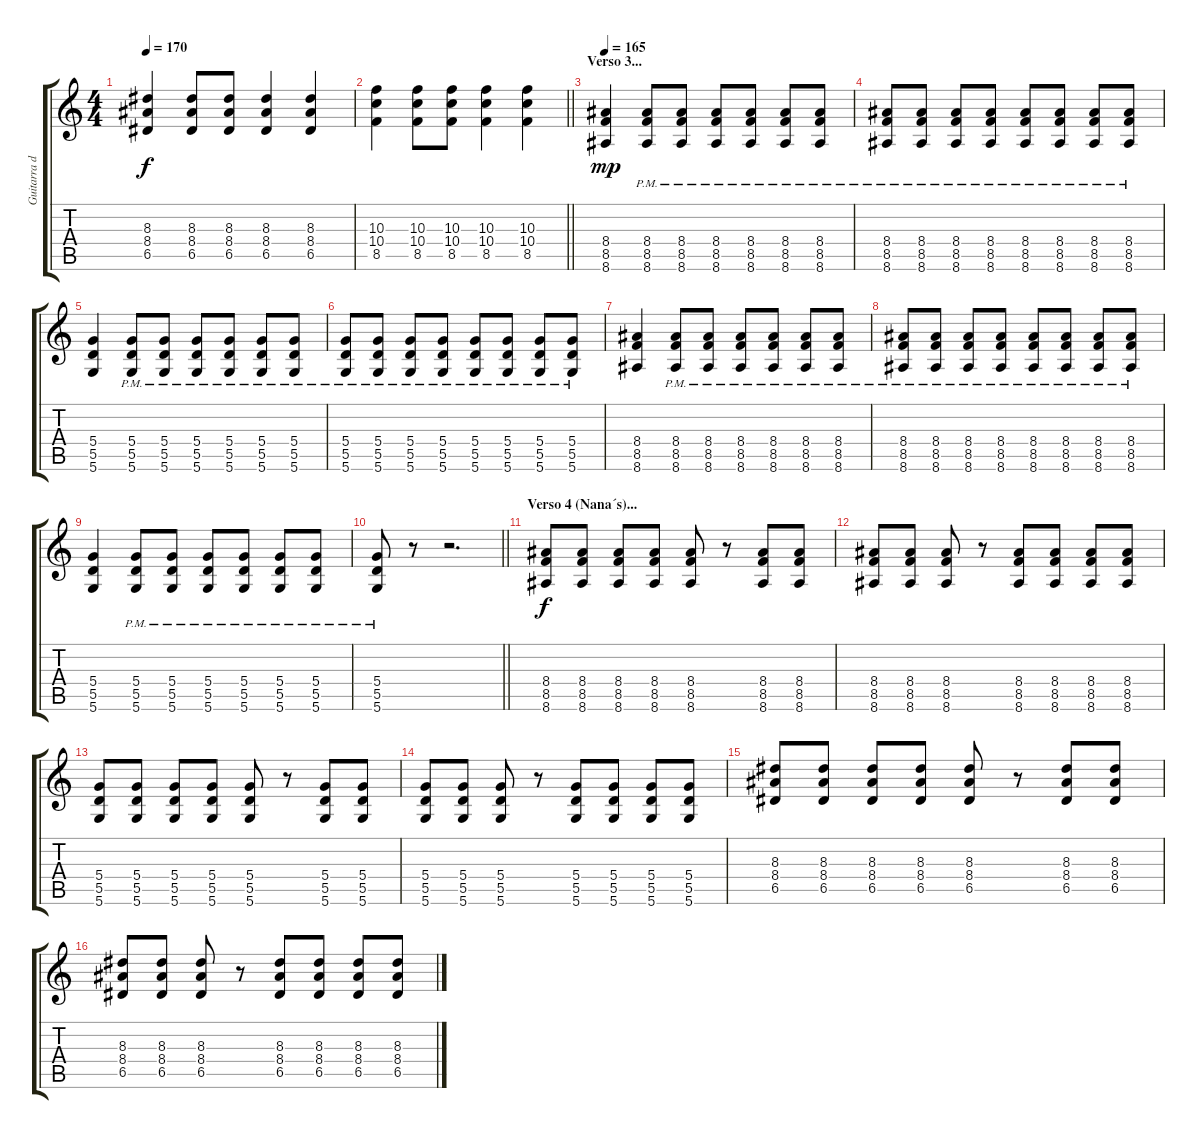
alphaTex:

\track ("Guitarra de Acompañamiento" "Guitarra d") {instrument distortionguitar}
\staff {score tabs}
\tuning (E4 B3 G3 D3 A2 D2) {hide}
\ts (4 4)
\tempo 170
\clef g2
\ks c
(8.3 8.4 6.5).4{dy f} (8.3 8.4 6.5).8 (8.3 8.4 6.5).8 (8.3 8.4 6.5).4 (8.3 8.4 6.5).4 |
\barLineRight lightlight
(10.3 10.4 8.5).4 (10.3 10.4 8.5).8 (10.3 10.4 8.5).8 (10.3 10.4 8.5).4 (10.3 10.4 8.5).4 |
\section ("" "Verso 3...")
\tempo 165
(8.4 8.5 8.6).4{dy mp} (8.4{pm} 8.5{pm} 8.6{pm}).8 (8.4{pm} 8.5{pm} 8.6{pm}).8 (8.4{pm} 8.5{pm} 8.6{pm}).8 (8.4{pm} 8.5{pm} 8.6{pm}).8 (8.4{pm} 8.5{pm} 8.6{pm}).8 (8.4{pm} 8.5{pm} 8.6{pm}).8 |
(8.4{pm} 8.5{pm} 8.6{pm}).8 (8.4{pm} 8.5{pm} 8.6{pm}).8 (8.4{pm} 8.5{pm} 8.6{pm}).8 (8.4{pm} 8.5{pm} 8.6{pm}).8 (8.4{pm} 8.5{pm} 8.6{pm}).8 (8.4{pm} 8.5{pm} 8.6{pm}).8 (8.4{pm} 8.5{pm} 8.6{pm}).8 (8.4{pm} 8.5{pm} 8.6{pm}).8 |
(5.4 5.5 5.6).4 (5.4{pm} 5.5{pm} 5.6{pm}).8 (5.4{pm} 5.5{pm} 5.6{pm}).8 (5.4{pm} 5.5{pm} 5.6{pm}).8 (5.4{pm} 5.5{pm} 5.6{pm}).8 (5.4{pm} 5.5{pm} 5.6{pm}).8 (5.4{pm} 5.5{pm} 5.6{pm}).8 |
(5.4{pm} 5.5{pm} 5.6{pm}).8 (5.4{pm} 5.5{pm} 5.6{pm}).8 (5.4{pm} 5.5{pm} 5.6{pm}).8 (5.4{pm} 5.5{pm} 5.6{pm}).8 (5.4{pm} 5.5{pm} 5.6{pm}).8 (5.4{pm} 5.5{pm} 5.6{pm}).8 (5.4{pm} 5.5{pm} 5.6{pm}).8 (5.4{pm} 5.5{pm} 5.6{pm}).8 |
(8.4 8.5 8.6).4 (8.4{pm} 8.5{pm} 8.6{pm}).8 (8.4{pm} 8.5{pm} 8.6{pm}).8 (8.4{pm} 8.5{pm} 8.6{pm}).8 (8.4{pm} 8.5{pm} 8.6{pm}).8 (8.4{pm} 8.5{pm} 8.6{pm}).8 (8.4{pm} 8.5{pm} 8.6{pm}).8 |
(8.4{pm} 8.5{pm} 8.6{pm}).8 (8.4{pm} 8.5{pm} 8.6{pm}).8 (8.4{pm} 8.5{pm} 8.6{pm}).8 (8.4{pm} 8.5{pm} 8.6{pm}).8 (8.4{pm} 8.5{pm} 8.6{pm}).8 (8.4{pm} 8.5{pm} 8.6{pm}).8 (8.4{pm} 8.5{pm} 8.6{pm}).8 (8.4{pm} 8.5{pm} 8.6{pm}).8 |
(5.4 5.5 5.6).4 (5.4{pm} 5.5{pm} 5.6{pm}).8 (5.4{pm} 5.5{pm} 5.6{pm}).8 (5.4{pm} 5.5{pm} 5.6{pm}).8 (5.4{pm} 5.5{pm} 5.6{pm}).8 (5.4{pm} 5.5{pm} 5.6{pm}).8 (5.4{pm} 5.5{pm} 5.6{pm}).8 |
\barLineRight lightlight
(5.4{pm} 5.5{pm} 5.6{pm}).8 r.8 r.2{d} |
\section ("" "Verso 4 (Nana´s)...")
(8.4 8.5 8.6).8{dy f volume 12} (8.4 8.5 8.6).8 (8.4 8.5 8.6).8 (8.4 8.5 8.6).8 (8.4 8.5 8.6).8 r.8 (8.4 8.5 8.6).8 (8.4 8.5 8.6).8 |
(8.4 8.5 8.6).8 (8.4 8.5 8.6).8 (8.4 8.5 8.6).8 r.8 (8.4 8.5 8.6).8 (8.4 8.5 8.6).8 (8.4 8.5 8.6).8 (8.4 8.5 8.6).8 |
(5.4 5.5 5.6).8 (5.4 5.5 5.6).8 (5.4 5.5 5.6).8 (5.4 5.5 5.6).8 (5.4 5.5 5.6).8 r.8 (5.4 5.5 5.6).8 (5.4 5.5 5.6).8 |
(5.4 5.5 5.6).8 (5.4 5.5 5.6).8 (5.4 5.5 5.6).8 r.8 (5.4 5.5 5.6).8 (5.4 5.5 5.6).8 (5.4 5.5 5.6).8 (5.4 5.5 5.6).8 |
(8.3 8.4 6.5).8 (8.3 8.4 6.5).8 (8.3 8.4 6.5).8 (8.3 8.4 6.5).8 (8.3 8.4 6.5).8 r.8 (8.3 8.4 6.5).8 (8.3 8.4 6.5).8 |
(8.3 8.4 6.5).8 (8.3 8.4 6.5).8 (8.3 8.4 6.5).8 r.8 (8.3 8.4 6.5).8 (8.3 8.4 6.5).8 (8.3 8.4 6.5).8 (8.3 8.4 6.5).8
